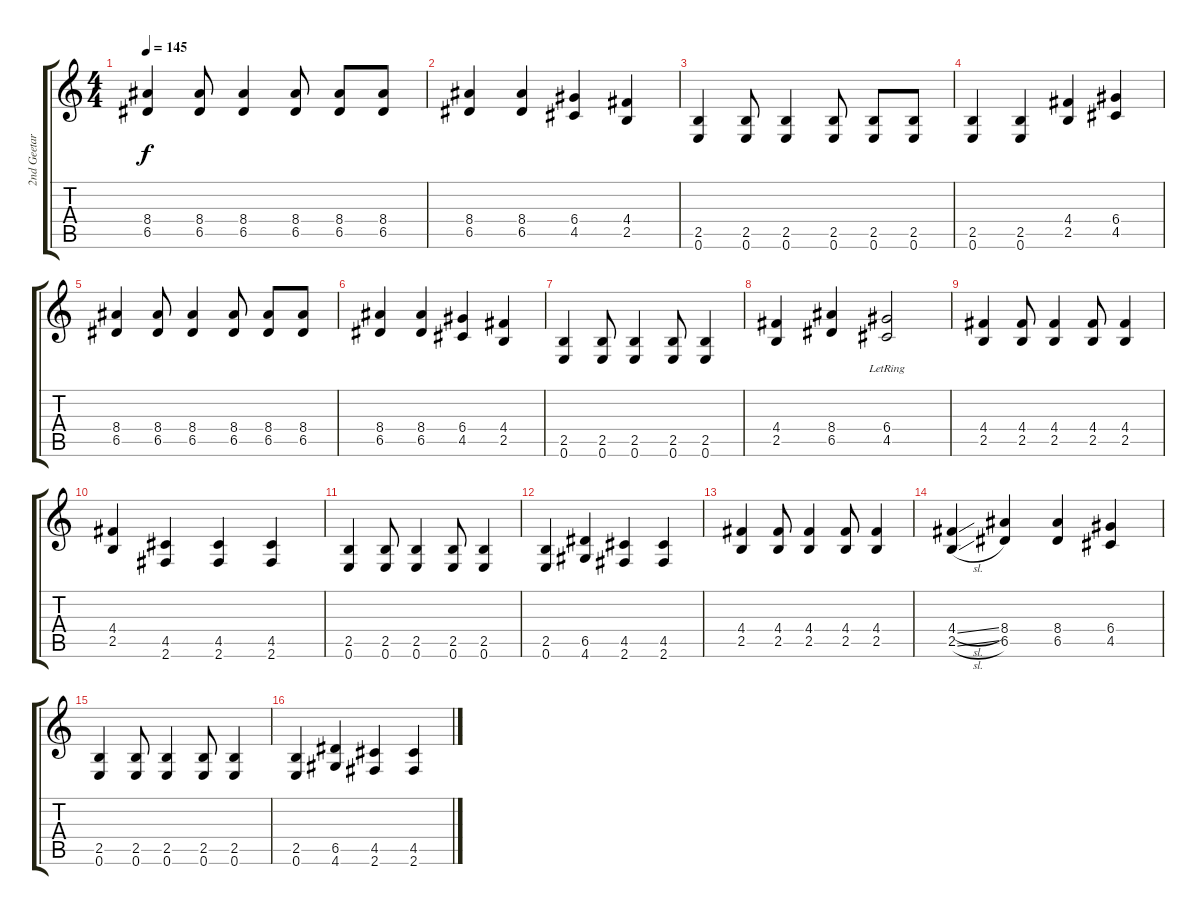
\track ("2nd Geetar" "2nd Geetar") {instrument distortionguitar}
\staff {score tabs}
\tuning (E4 B3 G3 D3 A2 E2) {hide}
\ts (4 4)
\tempo 145
\clef g2
\ks c
(8.4 6.5).4{dy f} (8.4 6.5).8 (8.4 6.5).4 (8.4 6.5).8 (8.4 6.5).8 (8.4 6.5).8 |
(8.4 6.5).4 (8.4 6.5).4 (6.4 4.5).4 (4.4 2.5).4 |
(2.5 0.6).4 (2.5 0.6).8 (2.5 0.6).4 (2.5 0.6).8 (2.5 0.6).8 (2.5 0.6).8 |
(2.5 0.6).4 (2.5 0.6).4 (4.4 2.5).4 (6.4 4.5).4 |
(8.4 6.5).4 (8.4 6.5).8 (8.4 6.5).4 (8.4 6.5).8 (8.4 6.5).8 (8.4 6.5).8 |
(8.4 6.5).4 (8.4 6.5).4 (6.4 4.5).4 (4.4 2.5).4 |
(2.5 0.6).4 (2.5 0.6).8 (2.5 0.6).4 (2.5 0.6).8 (2.5 0.6).4 |
(4.4 2.5).4 (8.4 6.5).4 (6.4{lr} 4.5{lr}).2 |
(4.4 2.5).4 (4.4 2.5).8 (4.4 2.5).4 (4.4 2.5).8 (4.4 2.5).4 |
(4.4 2.5).4 (4.5 2.6).4 (4.5 2.6).4 (4.5 2.6).4 |
(2.5 0.6).4 (2.5 0.6).8 (2.5 0.6).4 (2.5 0.6).8 (2.5 0.6).4 |
(2.5 0.6).4 (6.5 4.6).4 (4.5 2.6).4 (4.5 2.6).4 |
(4.4 2.5).4 (4.4 2.5).8 (4.4 2.5).4 (4.4 2.5).8 (4.4 2.5).4 |
(4.4{sl} 2.5{sl}).4 (8.4 6.5).4 (8.4 6.5).4 (6.4 4.5).4 |
(2.5 0.6).4 (2.5 0.6).8 (2.5 0.6).4 (2.5 0.6).8 (2.5 0.6).4 |
(2.5 0.6).4 (6.5 4.6).4 (4.5 2.6).4 (4.5 2.6).4
